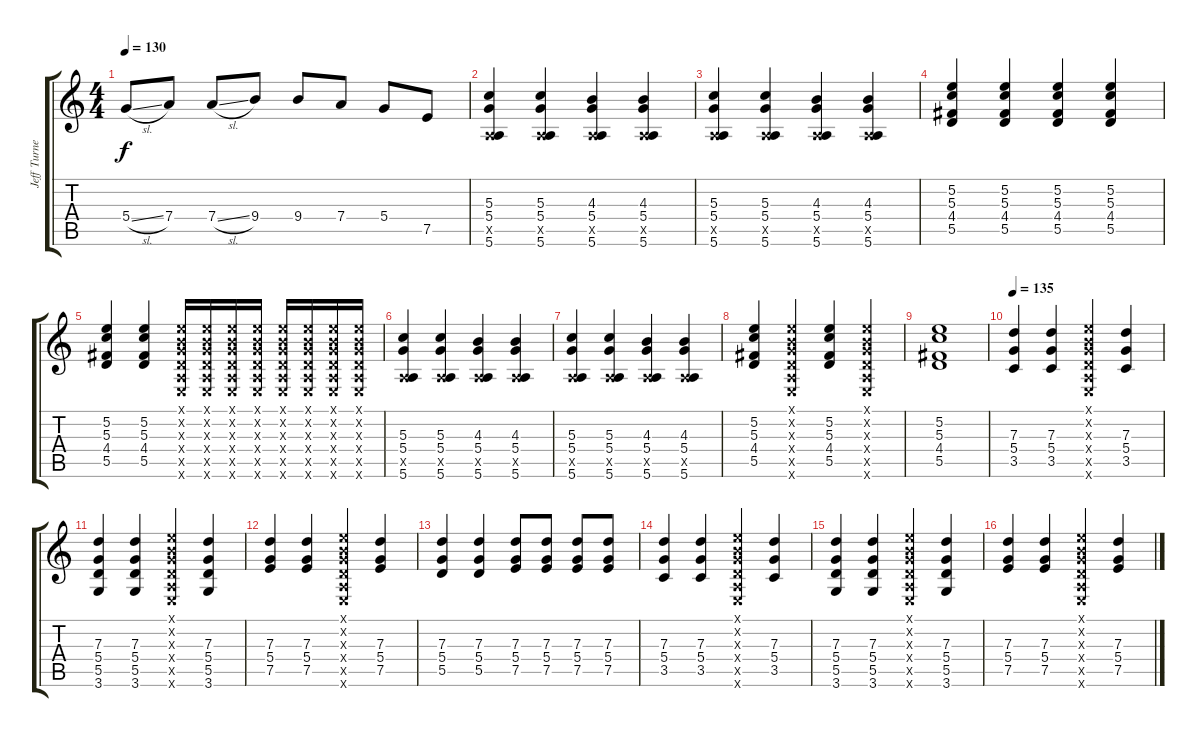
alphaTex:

\track ("Jeff Turner" "Jeff Turne") {instrument acousticguitarsteel}
\staff {score tabs}
\tuning (E4 B3 G3 D3 A2 E2) {hide}
\ts (4 4)
\tempo 130
\clef g2
\ks c
5.4{sl}.8{dy f} 7.4.8 7.4{sl}.8 9.4.8 9.4.8 7.4.8 5.4.8 7.5.8 |
(5.3 5.4 0.5{x} 5.6).4 (5.3 5.4 0.5{x} 5.6).4 (4.3 5.4 0.5{x} 5.6).4 (4.3 5.4 0.5{x} 5.6).4 |
(5.3 5.4 0.5{x} 5.6).4 (5.3 5.4 0.5{x} 5.6).4 (4.3 5.4 0.5{x} 5.6).4 (4.3 5.4 0.5{x} 5.6).4 |
(5.2 5.3 4.4 5.5).4 (5.2 5.3 4.4 5.5).4 (5.2 5.3 4.4 5.5).4 (5.2 5.3 4.4 5.5).4 |
(5.2 5.3 4.4 5.5).4 (5.2 5.3 4.4 5.5).4 (0.1{x} 0.2{x} 0.3{x} 0.4{x} 0.5{x} 0.6{x}).16 (0.1{x} 0.2{x} 0.3{x} 0.4{x} 0.5{x} 0.6{x}).16 (0.1{x} 0.2{x} 0.3{x} 0.4{x} 0.5{x} 0.6{x}).16 (0.1{x} 0.2{x} 0.3{x} 0.4{x} 0.5{x} 0.6{x}).16 (0.1{x} 0.2{x} 0.3{x} 0.4{x} 0.5{x} 0.6{x}).16 (0.1{x} 0.2{x} 0.3{x} 0.4{x} 0.5{x} 0.6{x}).16 (0.1{x} 0.2{x} 0.3{x} 0.4{x} 0.5{x} 0.6{x}).16 (0.1{x} 0.2{x} 0.3{x} 0.4{x} 0.5{x} 0.6{x}).16 |
(5.3 5.4 0.5{x} 5.6).4 (5.3 5.4 0.5{x} 5.6).4 (4.3 5.4 0.5{x} 5.6).4 (4.3 5.4 0.5{x} 5.6).4 |
(5.3 5.4 0.5{x} 5.6).4 (5.3 5.4 0.5{x} 5.6).4 (4.3 5.4 0.5{x} 5.6).4 (4.3 5.4 0.5{x} 5.6).4 |
(5.2 5.3 4.4 5.5).4 (0.1{x} 0.2{x} 0.3{x} 0.4{x} 0.5{x} 0.6{x}).4 (5.2 5.3 4.4 5.5).4 (0.1{x} 0.2{x} 0.3{x} 0.4{x} 0.5{x} 0.6{x}).4 |
(5.2 5.3 4.4 5.5).1 |
\tempo 135
(7.3 5.4 3.5).4 (7.3 5.4 3.5).4 (0.1{x} 0.2{x} 0.3{x} 0.4{x} 0.5{x} 0.6{x}).4 (7.3 5.4 3.5).4 |
(7.3 5.4 5.5 3.6).4 (7.3 5.4 5.5 3.6).4 (0.1{x} 0.2{x} 0.3{x} 0.4{x} 0.5{x} 0.6{x}).4 (7.3 5.4 5.5 3.6).4 |
(7.3 5.4 7.5).4 (7.3 5.4 7.5).4 (0.1{x} 0.2{x} 0.3{x} 0.4{x} 0.5{x} 0.6{x}).4 (7.3 5.4 7.5).4 |
(7.3 5.4 5.5).4 (7.3 5.4 5.5).4 (7.3 5.4 7.5).8 (7.3 5.4 7.5).8 (7.3 5.4 7.5).8 (7.3 5.4 7.5).8 |
(7.3 5.4 3.5).4 (7.3 5.4 3.5).4 (0.1{x} 0.2{x} 0.3{x} 0.4{x} 0.5{x} 0.6{x}).4 (7.3 5.4 3.5).4 |
(7.3 5.4 5.5 3.6).4 (7.3 5.4 5.5 3.6).4 (0.1{x} 0.2{x} 0.3{x} 0.4{x} 0.5{x} 0.6{x}).4 (7.3 5.4 5.5 3.6).4 |
(7.3 5.4 7.5).4 (7.3 5.4 7.5).4 (0.1{x} 0.2{x} 0.3{x} 0.4{x} 0.5{x} 0.6{x}).4 (7.3 5.4 7.5).4
